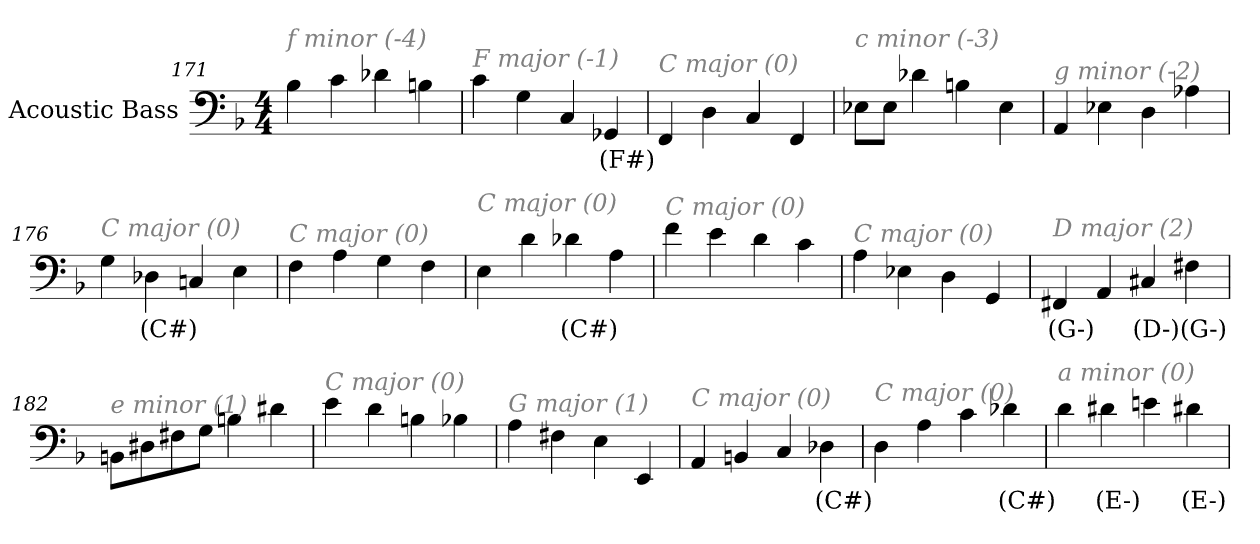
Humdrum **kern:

**kern	**text
*part1	*part1
*staff1	*staff1
*I"Acoustic Bass	*
*clefF4	*
*ITrd7c12	*
*k[b-]	*
*F:	*
*M4/4	*
=171	=171
!LO:TX:i:color=#808080:t=f minor (-4)	!
4BB-	.
4C	.
4D-X	.
4BBn	.
=172	=172
!LO:TX:i:color=#808080:t=F major (-1)	!
4C	.
4GG	.
4CC	.
4GGG-Xi	(F#)
=173	=173
!LO:TX:i:color=#808080:t=C major (0)	!
4FFF	.
4DD	.
4CC	.
4FFF	.
=174	=174
!LO:TX:i:color=#808080:t=c minor (-3)	!
8EE-XL	.
8EE-J	.
4D-X	.
4BBn	.
4EE-	.
=175	=175
!LO:TX:i:color=#808080:t=g minor (-2)	!
4AAA	.
4EE-X	.
4DD	.
4AA-X	.
=176	=176
!LO:TX:i:color=#808080:t=C major (0)	!
4GG	.
4DD-Xi	(C#)
4CCn	.
4EE	.
=177	=177
!LO:TX:i:color=#808080:t=C major (0)	!
4FF	.
4AA	.
4GG	.
4FF	.
=178	=178
!LO:TX:i:color=#808080:t=C major (0)	!
4EE	.
4D	.
4D-Xi	(C#)
4AA	.
=179	=179
!LO:TX:i:color=#808080:t=C major (0)	!
4F	.
4E	.
4D	.
4C	.
=180	=180
!LO:TX:i:color=#808080:t=C major (0)	!
4AA	.
4EE-X	.
4DD	.
4GGG	.
=181	=181
!LO:TX:i:color=#808080:t=D major (2)	!
4FFF#Xi	(G-)
4AAA	.
4CC#Xi	(D-)
4FF#Xi	(G-)
=182	=182
!LO:TX:i:color=#808080:t=e minor (1)	!
8BBBnL	.
8DD#X	.
8FF#X	.
8GGJ	.
4BBn	.
4D#X	.
=183	=183
!LO:TX:i:color=#808080:t=C major (0)	!
4E	.
4D	.
4BBn	.
4BB-X	.
=184	=184
!LO:TX:i:color=#808080:t=G major (1)	!
4AA	.
4FF#X	.
4EE	.
4EEE	.
=185	=185
!LO:TX:i:color=#808080:t=C major (0)	!
4AAA	.
4BBBn	.
4CC	.
4DD-Xi	(C#)
=186	=186
!LO:TX:i:color=#808080:t=C major (0)	!
4DD	.
4AA	.
4C	.
4D-Xi	(C#)
=187	=187
!LO:TX:i:color=#808080:t=a minor (0)	!
4D	.
4D#Xi	(E-)
4En	.
4D#Xi	(E-)
=	=
*-	*-
